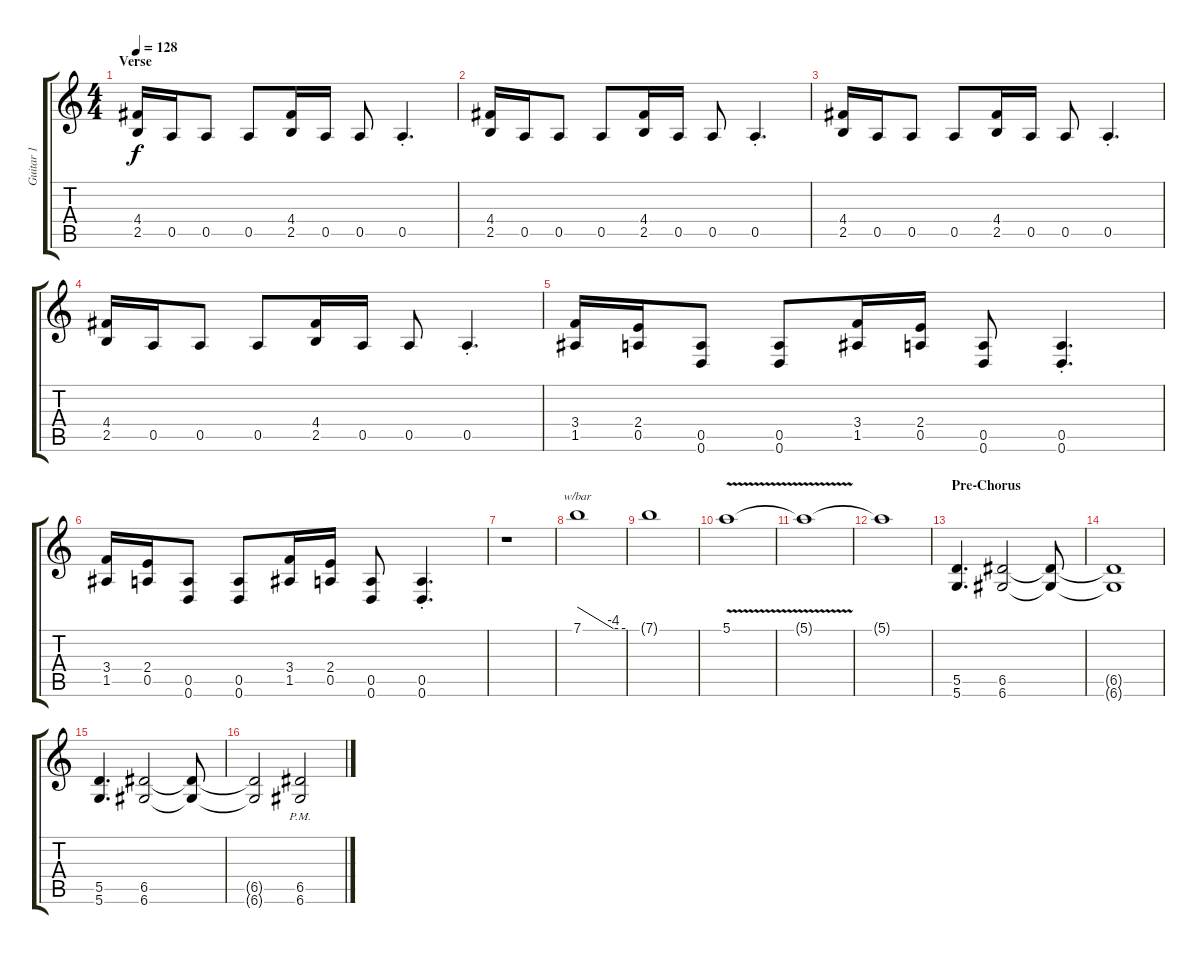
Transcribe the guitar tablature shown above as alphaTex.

\track ("Guitar 1" "Guitar 1") {instrument distortionguitar}
\staff {score tabs}
\tuning (E4 B3 G3 D3 A2 D2) {hide}
\ts (4 4)
\section ("" "Verse")
\tempo 128
\clef g2
\ks c
(4.4 2.5).16{dy f} 0.5.16 0.5.8 0.5.8 (4.4 2.5).16 0.5.16 0.5.8 0.5{st}.4{d} |
(4.4 2.5).16 0.5.16 0.5.8 0.5.8 (4.4 2.5).16 0.5.16 0.5.8 0.5{st}.4{d} |
(4.4 2.5).16 0.5.16 0.5.8 0.5.8 (4.4 2.5).16 0.5.16 0.5.8 0.5{st}.4{d} |
(4.4 2.5).16 0.5.16 0.5.8 0.5.8 (4.4 2.5).16 0.5.16 0.5.8 0.5{st}.4{d} |
(3.4 1.5).16 (2.4 0.5).16 (0.5 0.6).8 (0.5 0.6).8 (3.4 1.5).16 (2.4 0.5).16 (0.5 0.6).8 (0.5{st} 0.6{st}).4{d} |
(3.4 1.5).16 (2.4 0.5).16 (0.5 0.6).8 (0.5 0.6).8 (3.4 1.5).16 (2.4 0.5).16 (0.5 0.6).8 (0.5{st} 0.6{st}).4{d} |
r.1 |
7.1.1{tbe (custom default 0 0 45 -16 60 -16)} |
7.1{t}.1 |
5.1{v}.1{volume 0} |
5.1{t}.1 |
5.1{t}.1 |
\section ("" "Pre-Chorus")
(5.5 5.6).4{d volume 14} (6.5 6.6).2 (6.5{t} 6.6{t}).8 |
(6.5{t} 6.6{t}).1 |
(5.5 5.6).4{d} (6.5 6.6).2 (6.5{t} 6.6{t}).8 |
(6.5{t} 6.6{t}).2 (6.5{pm} 6.6{pm}).2
